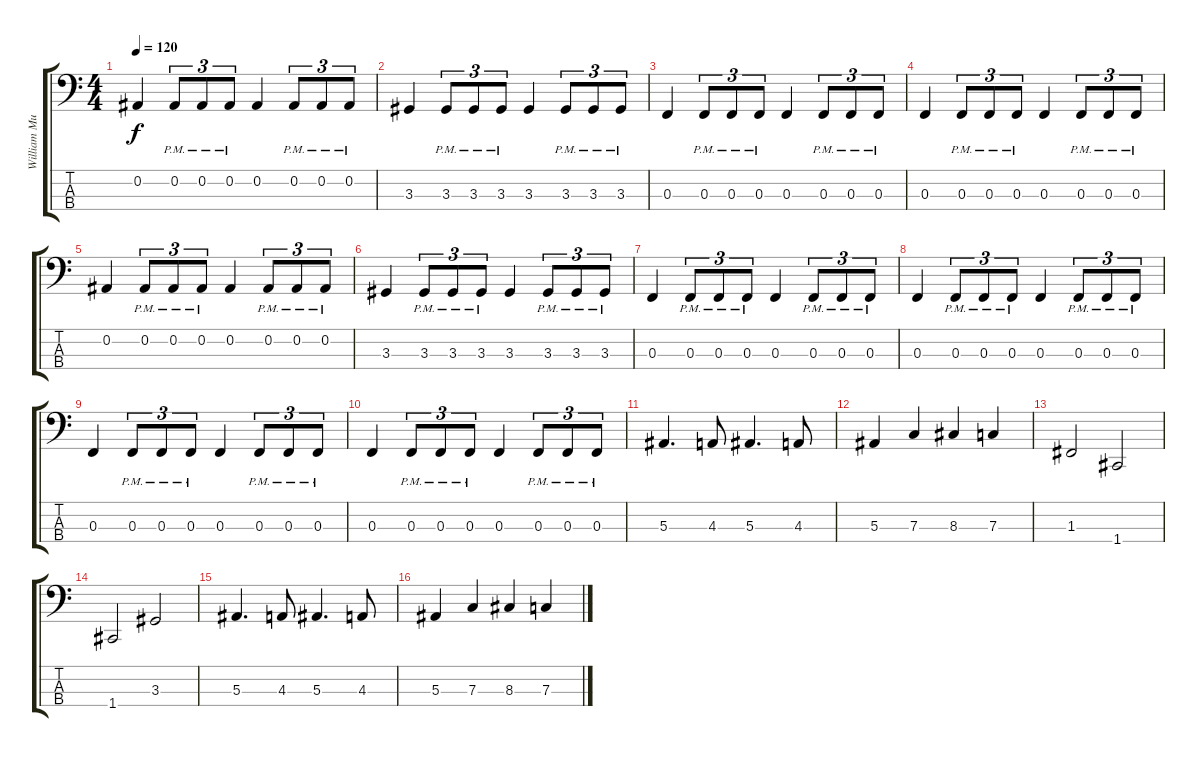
\track ("William Murderface (Bass)" "William Mu") {instrument electricbassfinger}
\staff {score tabs}
\tuning (Eb2 Bb1 F1 C1) {hide}
\ts (4 4)
\tempo 120
\clef f4
\ks c
0.2.4{dy f} 0.2{pm}.8{tu (3 2)} 0.2{pm}.8{tu (3 2)} 0.2{pm}.8{tu (3 2)} 0.2.4 0.2{pm}.8{tu (3 2)} 0.2{pm}.8{tu (3 2)} 0.2{pm}.8{tu (3 2)} |
3.3.4 3.3{pm}.8{tu (3 2)} 3.3{pm}.8{tu (3 2)} 3.3{pm}.8{tu (3 2)} 3.3.4 3.3{pm}.8{tu (3 2)} 3.3{pm}.8{tu (3 2)} 3.3{pm}.8{tu (3 2)} |
0.3.4 0.3{pm}.8{tu (3 2)} 0.3{pm}.8{tu (3 2)} 0.3{pm}.8{tu (3 2)} 0.3.4 0.3{pm}.8{tu (3 2)} 0.3{pm}.8{tu (3 2)} 0.3{pm}.8{tu (3 2)} |
0.3.4 0.3{pm}.8{tu (3 2)} 0.3{pm}.8{tu (3 2)} 0.3{pm}.8{tu (3 2)} 0.3.4 0.3{pm}.8{tu (3 2)} 0.3{pm}.8{tu (3 2)} 0.3{pm}.8{tu (3 2)} |
0.2.4 0.2{pm}.8{tu (3 2)} 0.2{pm}.8{tu (3 2)} 0.2{pm}.8{tu (3 2)} 0.2.4 0.2{pm}.8{tu (3 2)} 0.2{pm}.8{tu (3 2)} 0.2{pm}.8{tu (3 2)} |
3.3.4 3.3{pm}.8{tu (3 2)} 3.3{pm}.8{tu (3 2)} 3.3{pm}.8{tu (3 2)} 3.3.4 3.3{pm}.8{tu (3 2)} 3.3{pm}.8{tu (3 2)} 3.3{pm}.8{tu (3 2)} |
0.3.4 0.3{pm}.8{tu (3 2)} 0.3{pm}.8{tu (3 2)} 0.3{pm}.8{tu (3 2)} 0.3.4 0.3{pm}.8{tu (3 2)} 0.3{pm}.8{tu (3 2)} 0.3{pm}.8{tu (3 2)} |
0.3.4 0.3{pm}.8{tu (3 2)} 0.3{pm}.8{tu (3 2)} 0.3{pm}.8{tu (3 2)} 0.3.4 0.3{pm}.8{tu (3 2)} 0.3{pm}.8{tu (3 2)} 0.3{pm}.8{tu (3 2)} |
0.3.4 0.3{pm}.8{tu (3 2)} 0.3{pm}.8{tu (3 2)} 0.3{pm}.8{tu (3 2)} 0.3.4 0.3{pm}.8{tu (3 2)} 0.3{pm}.8{tu (3 2)} 0.3{pm}.8{tu (3 2)} |
0.3.4 0.3{pm}.8{tu (3 2)} 0.3{pm}.8{tu (3 2)} 0.3{pm}.8{tu (3 2)} 0.3.4 0.3{pm}.8{tu (3 2)} 0.3{pm}.8{tu (3 2)} 0.3{pm}.8{tu (3 2)} |
5.3.4{d} 4.3.8 5.3.4{d} 4.3.8 |
5.3.4 7.3.4 8.3.4 7.3.4 |
1.3.2 1.4.2 |
1.4.2 3.3.2 |
5.3.4{d} 4.3.8 5.3.4{d} 4.3.8 |
5.3.4 7.3.4 8.3.4 7.3.4
